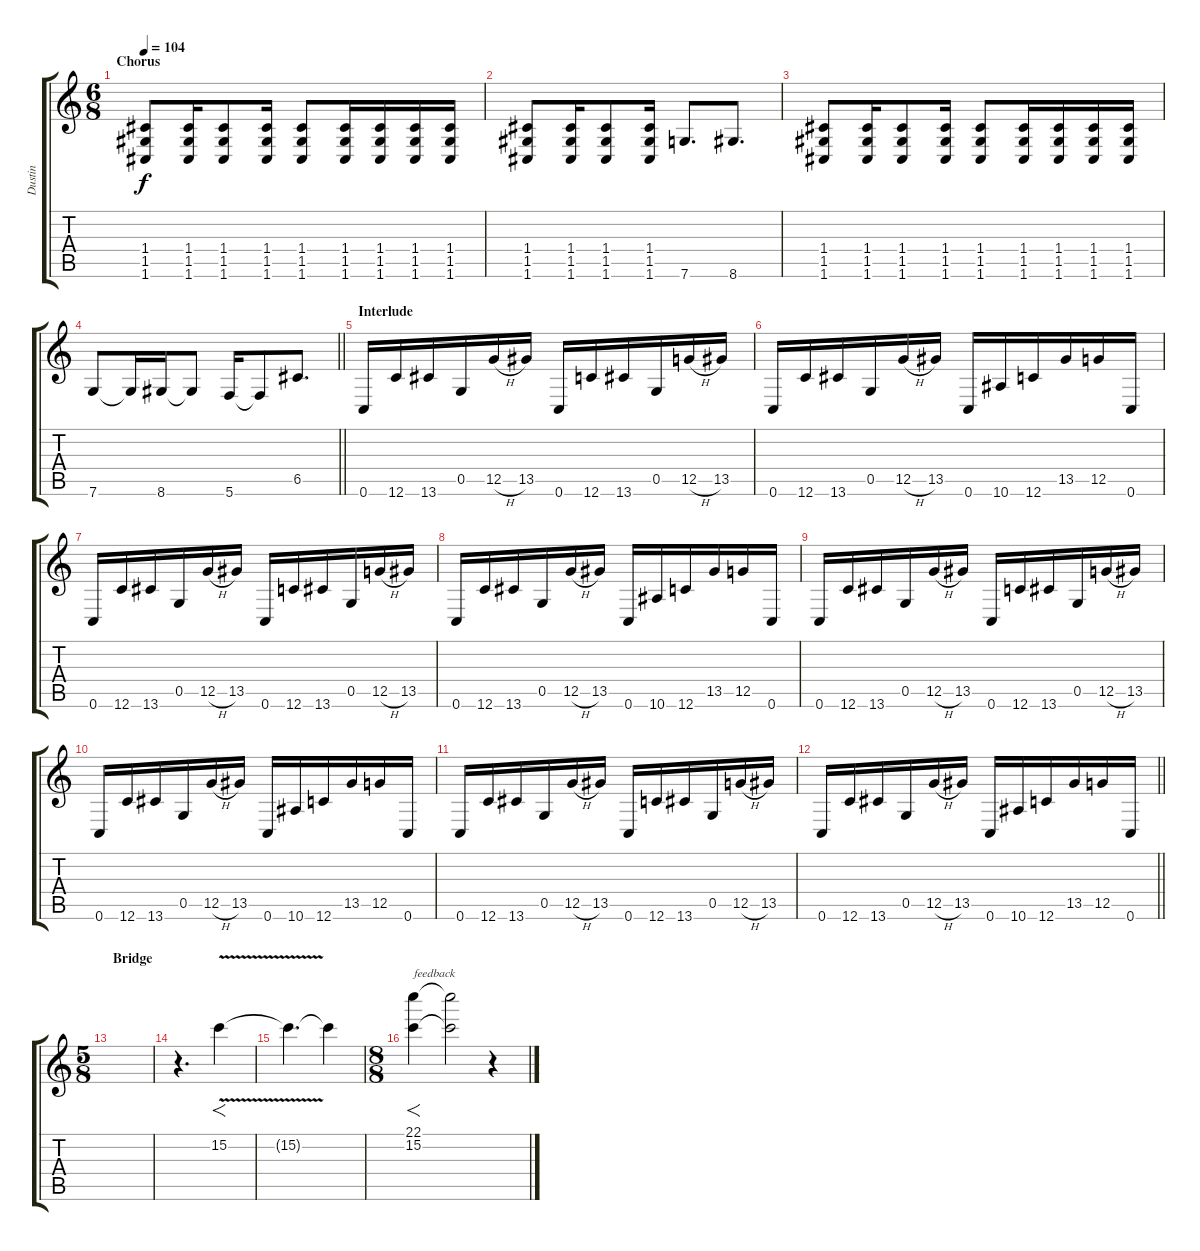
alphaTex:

\track ("Dustin" "Dustin") {instrument overdrivenguitar}
\staff {score tabs}
\tuning (D4 A3 F3 C3 G2 C2) {hide}
\ts (6 8)
\section ("" "Chorus")
\tempo 104
\clef g2
\ks c
(1.4 1.5 1.6).8{dy f} (1.4 1.5 1.6).16 (1.4 1.5 1.6).8 (1.4 1.5 1.6).16 (1.4 1.5 1.6).8 (1.4 1.5 1.6).16 (1.4 1.5 1.6).16 (1.4 1.5 1.6).16 (1.4 1.5 1.6).16 |
(1.4 1.5 1.6).8 (1.4 1.5 1.6).16 (1.4 1.5 1.6).8 (1.4 1.5 1.6).16 7.6.8{d} 8.6.8{d} |
(1.4 1.5 1.6).8 (1.4 1.5 1.6).16 (1.4 1.5 1.6).8 (1.4 1.5 1.6).16 (1.4 1.5 1.6).8 (1.4 1.5 1.6).16 (1.4 1.5 1.6).16 (1.4 1.5 1.6).16 (1.4 1.5 1.6).16 |
\barLineRight lightlight
7.6.8 7.6{t}.16 8.6.16 8.6{t}.8 5.6.16 5.6{t}.8 6.5.8{d} |
\section ("" "Interlude")
0.6.16 12.6.16 13.6.16 0.5.16 12.5{h}.16 13.5.16 0.6.16 12.6.16 13.6.16 0.5.16 12.5{h}.16 13.5.16 |
0.6.16 12.6.16 13.6.16 0.5.16 12.5{h}.16 13.5.16 0.6.16 10.6.16 12.6.16 13.5.16 12.5.16 0.6.16 |
0.6.16 12.6.16 13.6.16 0.5.16 12.5{h}.16 13.5.16 0.6.16 12.6.16 13.6.16 0.5.16 12.5{h}.16 13.5.16 |
0.6.16 12.6.16 13.6.16 0.5.16 12.5{h}.16 13.5.16 0.6.16 10.6.16 12.6.16 13.5.16 12.5.16 0.6.16 |
0.6.16 12.6.16 13.6.16 0.5.16 12.5{h}.16 13.5.16 0.6.16 12.6.16 13.6.16 0.5.16 12.5{h}.16 13.5.16 |
0.6.16 12.6.16 13.6.16 0.5.16 12.5{h}.16 13.5.16 0.6.16 10.6.16 12.6.16 13.5.16 12.5.16 0.6.16 |
0.6.16 12.6.16 13.6.16 0.5.16 12.5{h}.16 13.5.16 0.6.16 12.6.16 13.6.16 0.5.16 12.5{h}.16 13.5.16 |
\barLineRight lightlight
0.6.16 12.6.16 13.6.16 0.5.16 12.5{h}.16 13.5.16 0.6.16 10.6.16 12.6.16 13.5.16 12.5.16 0.6.16 |
\ts (5 8)
\section ("" "Bridge")
|
r.4{d} 15.2{v}.4{f} |
15.2{t}.4{d} 15.2{t}.4 |
\ts (8 8)
(22.1 15.2).4{f txt "feedback"} (22.1{t} 15.2{t}).2 r.4
